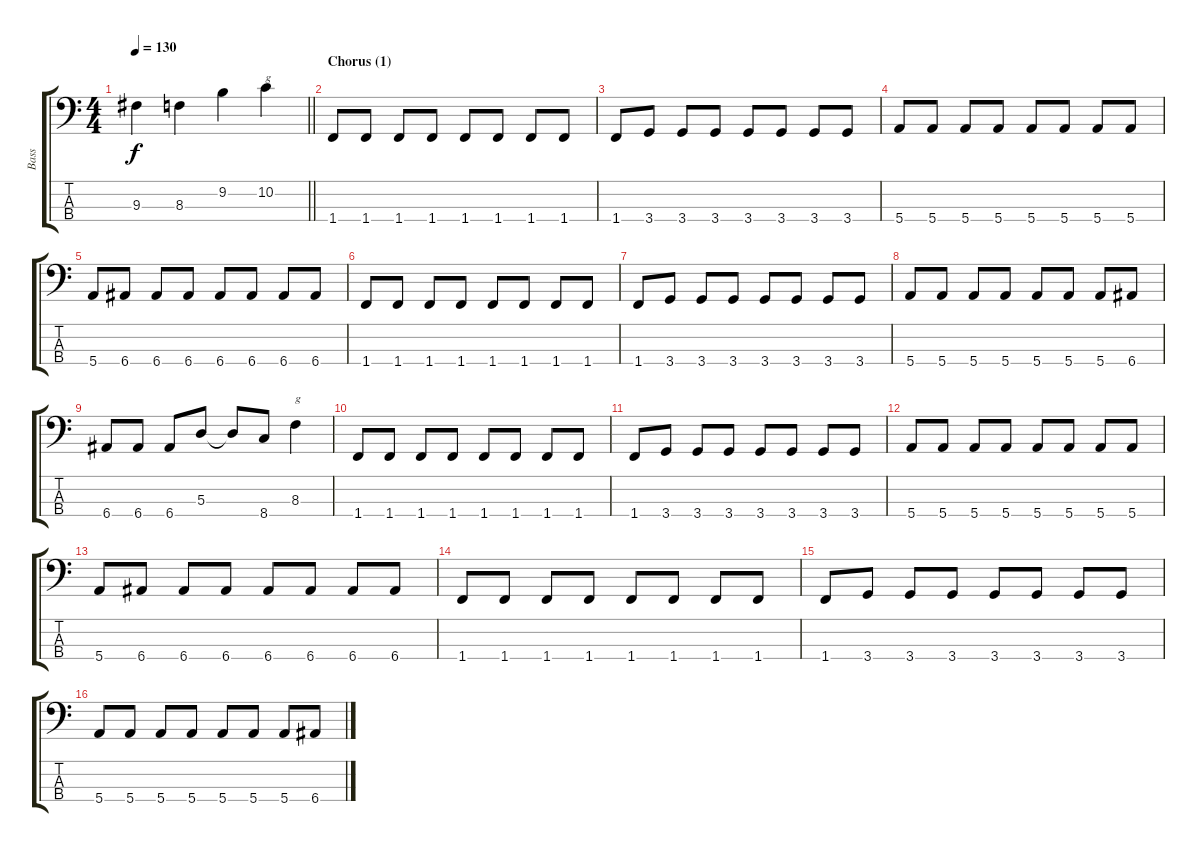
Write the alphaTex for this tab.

\track ("Bass" "Bass") {instrument electricbasspick}
\staff {score tabs}
\tuning (G2 D2 A1 E1) {hide}
\ts (4 4)
\tempo 130
\clef f4
\barLineRight lightlight
\ks c
9.3{t}.4{dy f} 8.3.4 9.2.4 10.2.4{txt "g"} |
\section ("" "Chorus (1)")
1.4.8 1.4.8 1.4.8 1.4.8 1.4.8 1.4.8 1.4.8 1.4.8 |
1.4.8 3.4.8 3.4.8 3.4.8 3.4.8 3.4.8 3.4.8 3.4.8 |
5.4.8 5.4.8 5.4.8 5.4.8 5.4.8 5.4.8 5.4.8 5.4.8 |
5.4.8 6.4.8 6.4.8 6.4.8 6.4.8 6.4.8 6.4.8 6.4.8 |
1.4.8 1.4.8 1.4.8 1.4.8 1.4.8 1.4.8 1.4.8 1.4.8 |
1.4.8 3.4.8 3.4.8 3.4.8 3.4.8 3.4.8 3.4.8 3.4.8 |
5.4.8 5.4.8 5.4.8 5.4.8 5.4.8 5.4.8 5.4.8 6.4.8 |
6.4.8 6.4.8 6.4.8 5.3.8 5.3{t}.8 8.4.8 8.3.4{txt "g"} |
1.4.8 1.4.8 1.4.8 1.4.8 1.4.8 1.4.8 1.4.8 1.4.8 |
1.4.8 3.4.8 3.4.8 3.4.8 3.4.8 3.4.8 3.4.8 3.4.8 |
5.4.8 5.4.8 5.4.8 5.4.8 5.4.8 5.4.8 5.4.8 5.4.8 |
5.4.8 6.4.8 6.4.8 6.4.8 6.4.8 6.4.8 6.4.8 6.4.8 |
1.4.8 1.4.8 1.4.8 1.4.8 1.4.8 1.4.8 1.4.8 1.4.8 |
1.4.8 3.4.8 3.4.8 3.4.8 3.4.8 3.4.8 3.4.8 3.4.8 |
5.4.8 5.4.8 5.4.8 5.4.8 5.4.8 5.4.8 5.4.8 6.4.8
